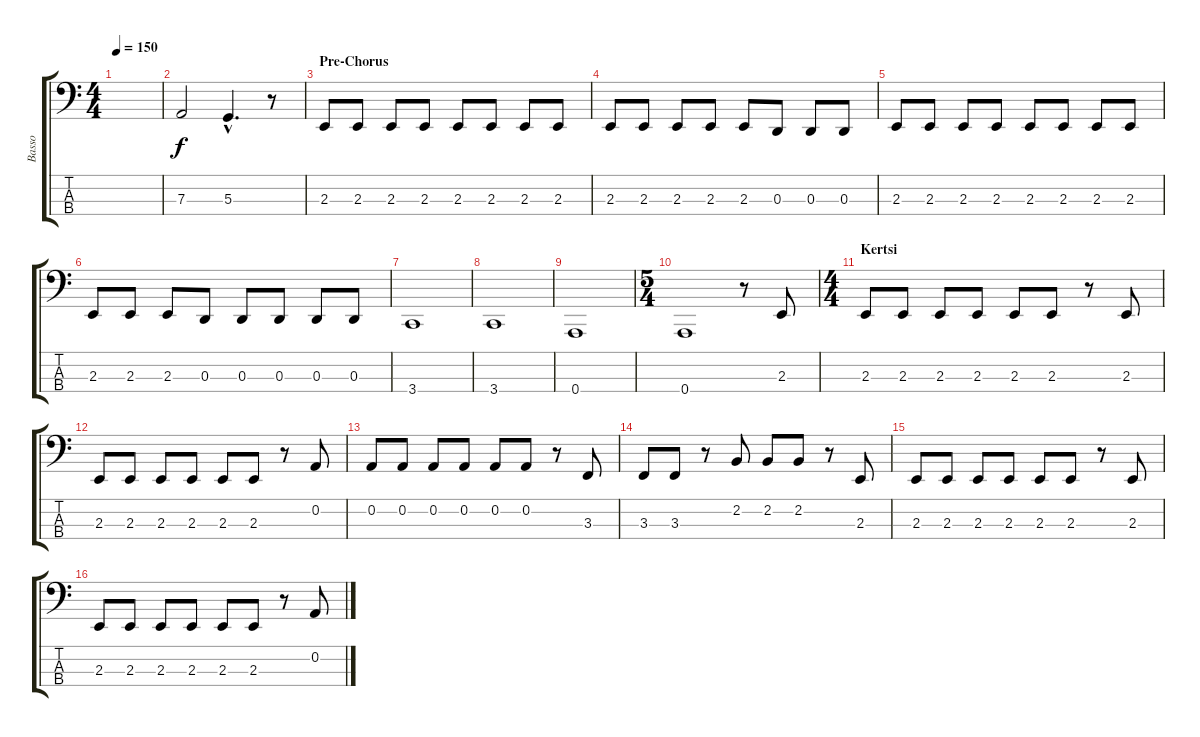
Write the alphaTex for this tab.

\track ("Basso" "Basso") {instrument electricbasspick}
\staff {score tabs}
\tuning (D2 A1 D1 A0) {hide}
\ts (4 4)
\tempo 150
\clef f4
\ks c
|
7.3.2 5.3{hac}.4{d} r.8 |
\section ("" "Pre-Chorus")
2.3.8 2.3.8 2.3.8 2.3.8 2.3.8 2.3.8 2.3.8 2.3.8 |
2.3.8 2.3.8 2.3.8 2.3.8 2.3.8 0.3.8 0.3.8 0.3.8 |
2.3.8 2.3.8 2.3.8 2.3.8 2.3.8 2.3.8 2.3.8 2.3.8 |
2.3.8 2.3.8 2.3.8 0.3.8 0.3.8 0.3.8 0.3.8 0.3.8 |
3.4.1 |
3.4.1 |
0.4.1 |
\ts (5 4)
0.4.1 r.8 2.3.8 |
\ts (4 4)
\section ("" "Kertsi")
2.3.8 2.3.8 2.3.8 2.3.8 2.3.8 2.3.8 r.8 2.3.8 |
2.3.8 2.3.8 2.3.8 2.3.8 2.3.8 2.3.8 r.8 0.2.8 |
0.2.8 0.2.8 0.2.8 0.2.8 0.2.8 0.2.8 r.8 3.3.8 |
3.3.8 3.3.8 r.8 2.2.8 2.2.8 2.2.8 r.8 2.3.8 |
2.3.8 2.3.8 2.3.8 2.3.8 2.3.8 2.3.8 r.8 2.3.8 |
2.3.8 2.3.8 2.3.8 2.3.8 2.3.8 2.3.8 r.8 0.2.8
